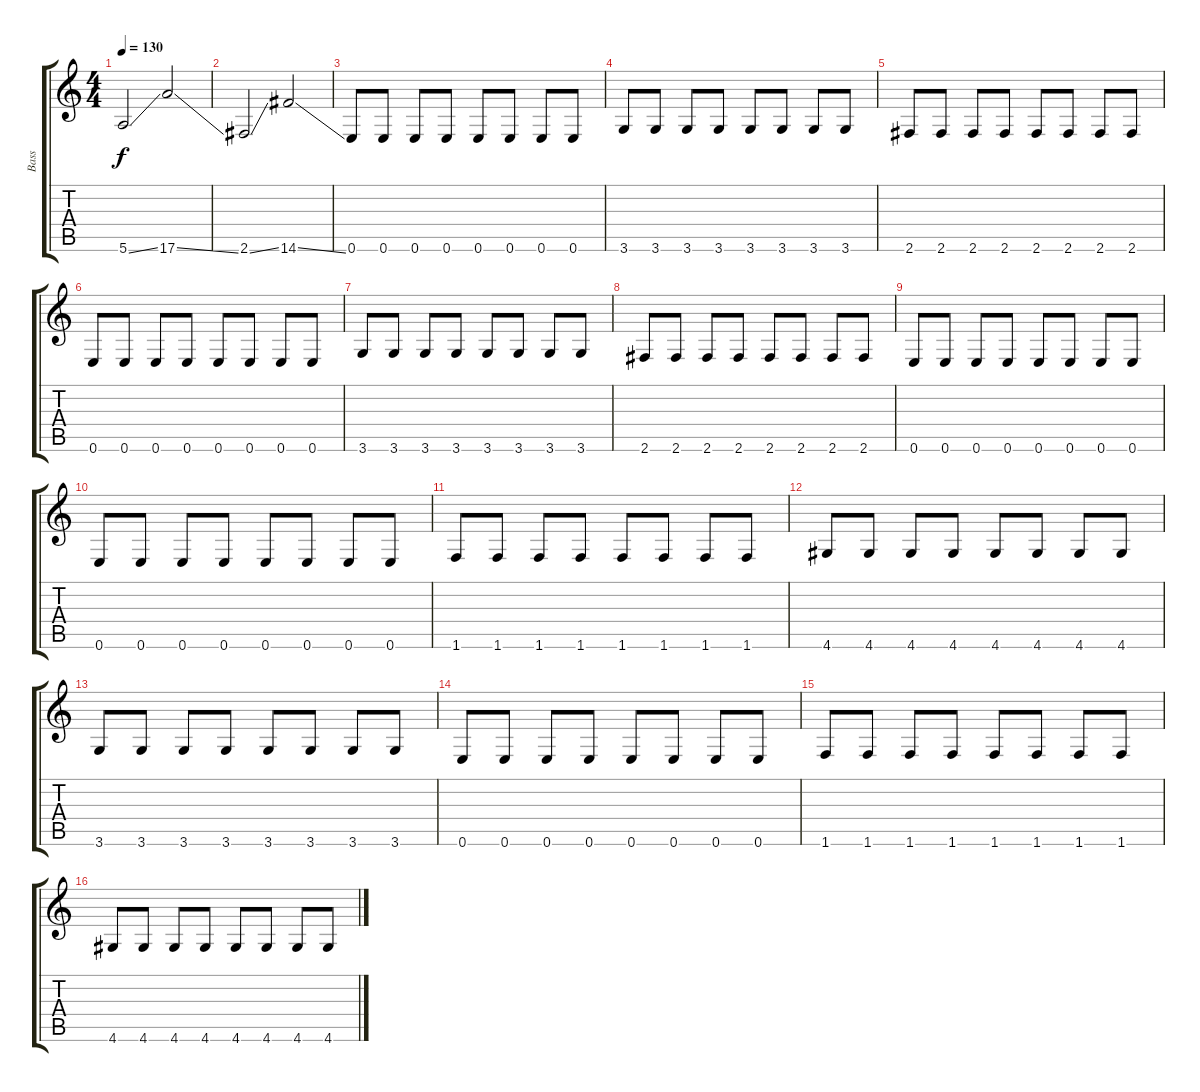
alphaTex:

\track ("Bass" "Bass") {instrument electricbassfinger}
\staff {score tabs}
\tuning (E4 B3 G3 D3 A2 E2) {hide}
\ts (4 4)
\tempo 130
\clef g2
\ks c
5.6{ss}.2{dy f} 17.6{ss}.2 |
2.6{ss}.2 14.6{ss}.2 |
0.6.8 0.6.8 0.6.8 0.6.8 0.6.8 0.6.8 0.6.8 0.6.8 |
3.6.8 3.6.8 3.6.8 3.6.8 3.6.8 3.6.8 3.6.8 3.6.8 |
2.6.8 2.6.8 2.6.8 2.6.8 2.6.8 2.6.8 2.6.8 2.6.8 |
0.6.8 0.6.8 0.6.8 0.6.8 0.6.8 0.6.8 0.6.8 0.6.8 |
3.6.8 3.6.8 3.6.8 3.6.8 3.6.8 3.6.8 3.6.8 3.6.8 |
2.6.8 2.6.8 2.6.8 2.6.8 2.6.8 2.6.8 2.6.8 2.6.8 |
0.6.8 0.6.8 0.6.8 0.6.8 0.6.8 0.6.8 0.6.8 0.6.8 |
0.6.8 0.6.8 0.6.8 0.6.8 0.6.8 0.6.8 0.6.8 0.6.8 |
1.6.8 1.6.8 1.6.8 1.6.8 1.6.8 1.6.8 1.6.8 1.6.8 |
4.6.8 4.6.8 4.6.8 4.6.8 4.6.8 4.6.8 4.6.8 4.6.8 |
3.6.8 3.6.8 3.6.8 3.6.8 3.6.8 3.6.8 3.6.8 3.6.8 |
0.6.8 0.6.8 0.6.8 0.6.8 0.6.8 0.6.8 0.6.8 0.6.8 |
1.6.8 1.6.8 1.6.8 1.6.8 1.6.8 1.6.8 1.6.8 1.6.8 |
4.6.8 4.6.8 4.6.8 4.6.8 4.6.8 4.6.8 4.6.8 4.6.8
